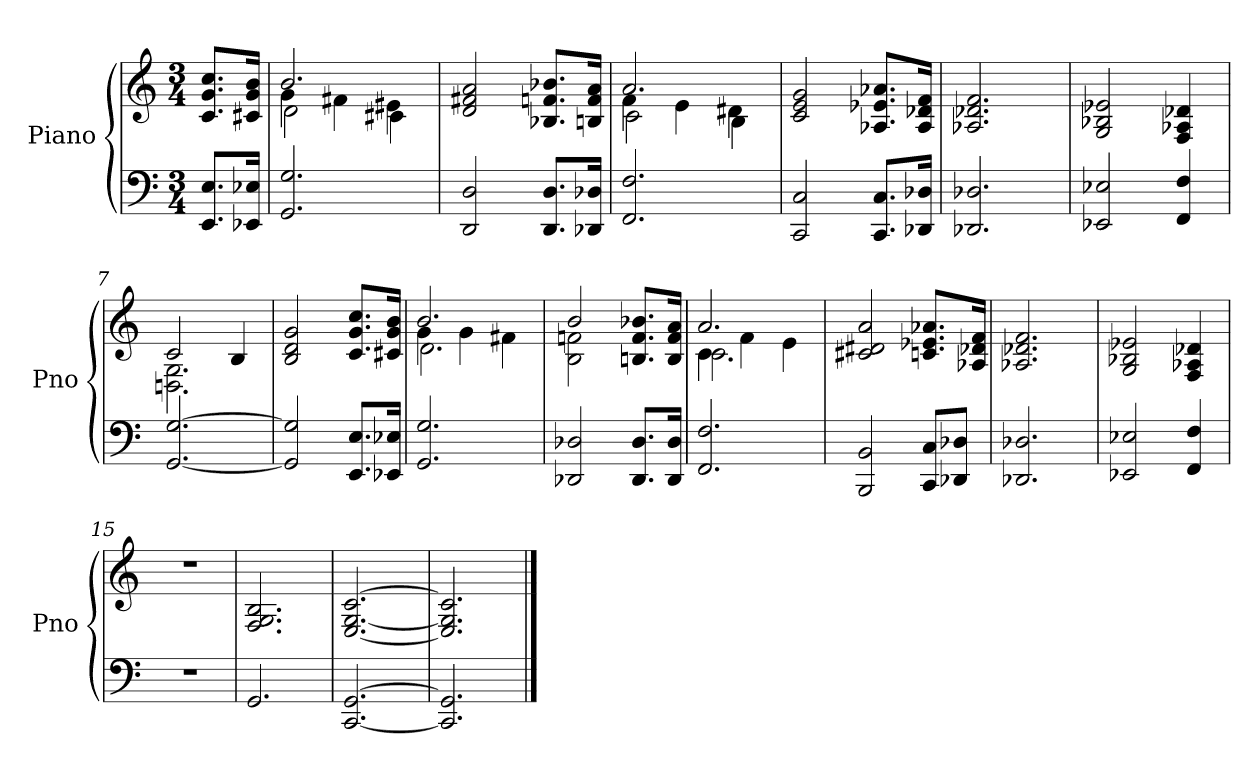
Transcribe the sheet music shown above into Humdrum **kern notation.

**kern	**kern
*part1	*part1
*staff2	*staff1
*I"Piano	*
*I'Pno	*
*clefF4	*clefG2
*k[]	*k[]
*C:	*C:
*M3/4	*M3/4
=	=
8.EE 8.EL	8.c 8.g 8.ccL
16EE-X 16E-XJk	16c#X 16g 16bJk
=1	=1
*	*^
*	*	*^
2.GG 2.G	2.b	4g	2d\
.	.	4f#X	.
.	.	4e#X	4c#X\
*	*v	*v	*v
=2	=2
2DD 2D	2d 2f#X 2a
8.DD 8.DL	8.B-X 8.fn 8.b-XL
16DD-X 16D-XJk	16Bn 16f 16aJk
=3	=3
*	*^
*	*	*^
2.FF 2.F	2.a	4f	2c\
.	.	4e	.
.	.	4d#X	4B\
*	*v	*v	*v
=4	=4
2CC 2C	2c 2e 2g
8.CC 8.CL	8.A-X 8.e-X 8.a-XL
16DD-X 16D-XJk	16A- 16d-X 16fJk
=5	=5
2.DD-X 2.D-X	2.A-X 2.d-X 2.f
=6	=6
2EE-X 2E-X	2G 2B-X 2e-X
4FF 4F	4F 4A-X 4d-X
=7	=7
*	*^
[2.GG [2.G	2c	2.Dn 2.G
.	4B	.
*	*v	*v
=8	=8
2GG] 2G]	2B 2d 2g
8.EE 8.EL	8.c 8.g 8.ccL
16EE-X 16E-XJk	16c#X 16g 16bJk
=9	=9
*	*^
*	*	*^
2.GG 2.G	2.b	4g	2.d\
.	.	4g	.
.	.	4f#X	.
*	*	*v	*v
=10	=10	=10
2DD-X 2D-X	2b	2B 2fn
8.DD- 8.D-L	8.Bn 8.f 8.b-XL	4ryy
16DD- 16D-Jk	16B 16f 16aJk	.
=11	=11	=11
*	*	*^
2.FF 2.F	2.a	4c	2.c\
.	.	4f	.
.	.	4e	.
*	*v	*v	*v
=12	=12
2BBB 2BB	2c#X 2d#X 2a
8CC 8CL	8.cn 8.e-X 8.a-XL
8DD-X 8D-XJ	.
.	16A-X 16d-X 16fJk
=13	=13
2.DD-X 2.D-X	2.A-X 2.d-X 2.f
=14	=14
2EE-X 2E-X	2G 2B-X 2e-X
4FF 4F	4F 4A-X 4d-X
=15	=15
2.r	2.r
=16	=16
2.GG	2.F 2.G 2.B
=17	=17
[2.CC [2.GG	[2.E [2.G [2.c
=18	=18
2.CC] 2.GG]	2.E] 2.G] 2.c]
==	==
*-	*-
